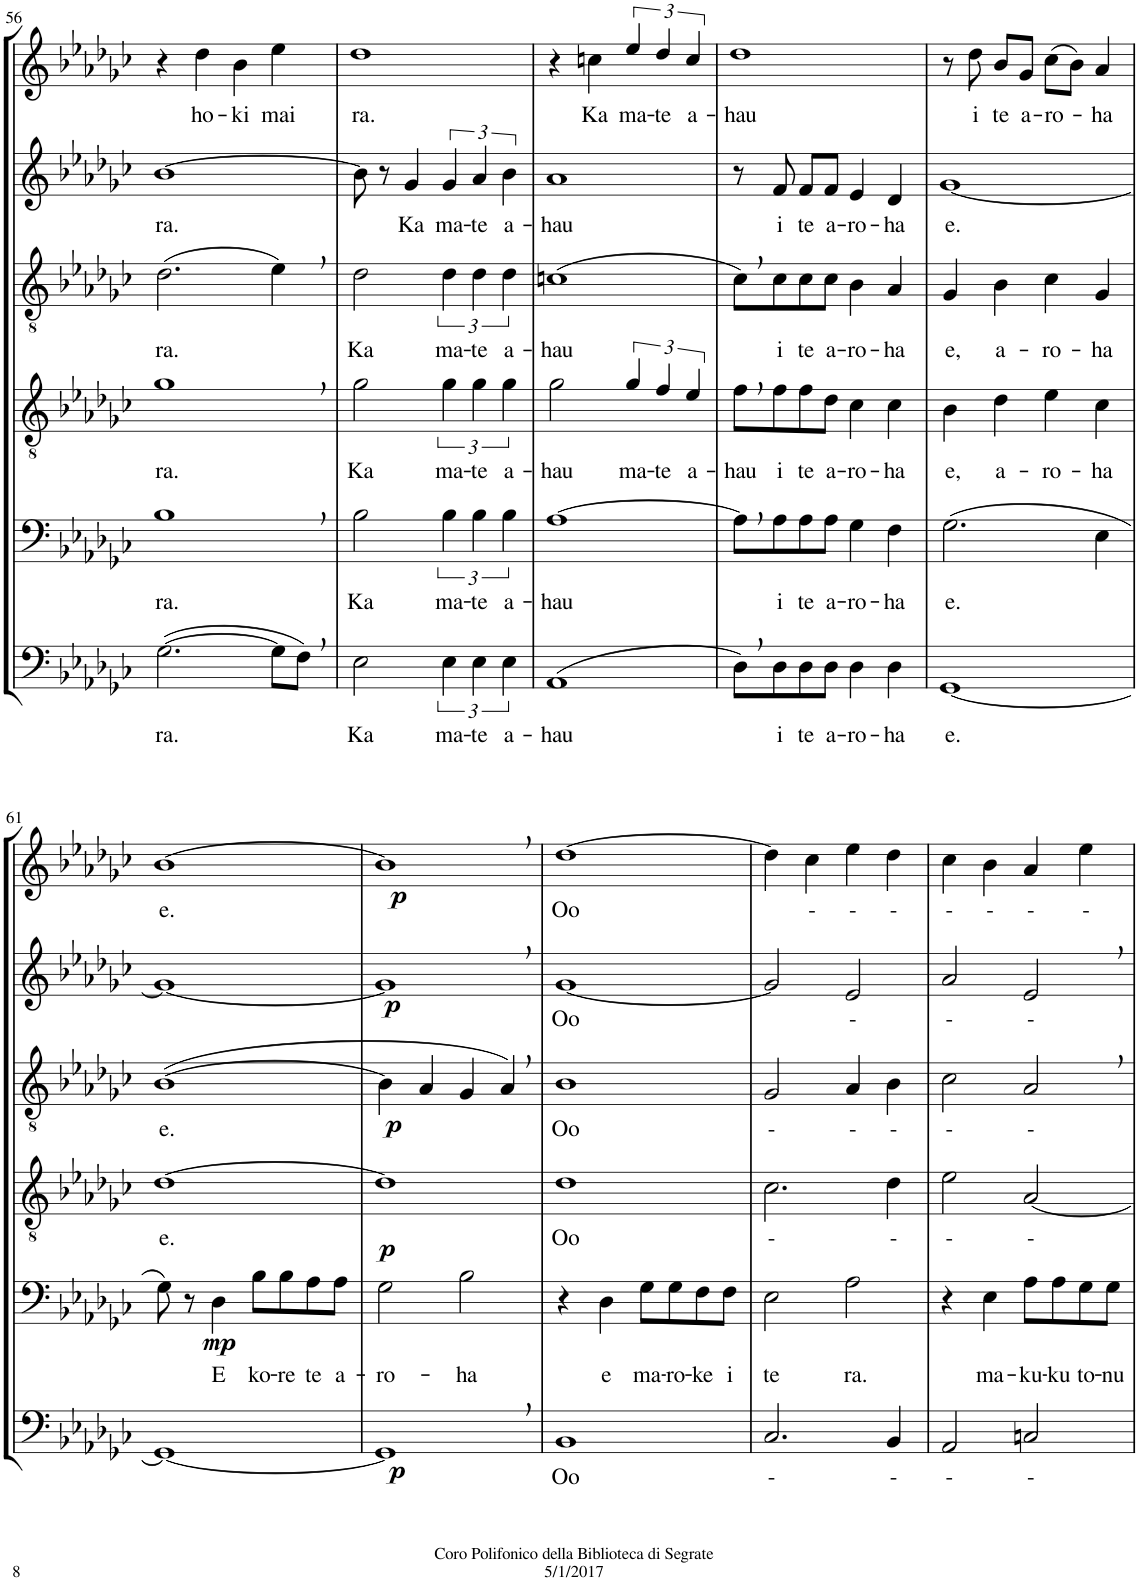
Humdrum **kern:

**kern	**text	**dynam	**kern	**text	**dynam	**kern	**text	**dynam	**kern	**text	**dynam	**kern	**text	**dynam	**kern	**text	**dynam
*part6	*part6	*part6	*part5	*part5	*part5	*part4	*part4	*part4	*part3	*part3	*part3	*part2	*part2	*part2	*part1	*part1	*part1
*staff6	*staff6	*staff6	*staff5	*staff5	*staff5	*staff4	*staff4	*staff4	*staff3	*staff3	*staff3	*staff2	*staff2	*staff2	*staff1	*staff1	*staff1
*I"Bassi II	*	*	*I"Bassi I	*	*	*I"Tenori II	*	*	*I"Tenori I	*	*	*I"Contralti	*	*	*I"Soprani	*	*
!!LO:PB:g=z
*clefF4	*	*	*clefF4	*	*	*clefGv2	*	*	*clefGv2	*	*	*clefG2	*	*	*clefG2	*	*
*k[b-e-a-d-g-c-]	*	*	*k[b-e-a-d-g-c-]	*	*	*k[b-e-a-d-g-c-]	*	*	*k[b-e-a-d-g-c-]	*	*	*k[b-e-a-d-g-c-]	*	*	*k[b-e-a-d-g-c-]	*	*
*G-:	*	*	*G-:	*	*	*G-:	*	*	*G-:	*	*	*G-:	*	*	*G-:	*	*
*M4/4	*	*	*M4/4	*	*	*M4/4	*	*	*M4/4	*	*	*M4/4	*	*	*M4/4	*	*
=56	=56	=56	=56	=56	=56	=56	=56	=56	=56	=56	=56	=56	=56	=56	=56	=56	=56
!	!LO:LY:b	!	!	!LO:LY:b	!	!	!LO:LY:b	!	!	!LO:LY:b	!	!	!LO:LY:b	!	!	!	!
([2.G-\	ra.	.	1B-,	ra.	.	1g-,	ra.	.	(2.d-\	ra.	.	[1b-	ra.	.	4r	.	.
!	!	!	!	!	!	!	!	!	!	!	!	!	!	!	!	!LO:LY:b	!
.	.	.	.	.	.	.	.	.	.	.	.	.	.	.	4dd-\	ho-	.
!	!	!	!	!	!	!	!	!	!	!	!	!	!	!	!	!LO:LY:b	!
.	.	.	.	.	.	.	.	.	.	.	.	.	.	.	4b-\	-ki	.
!	!	!	!	!	!	!	!	!	!	!	!	!	!	!	!	!LO:LY:b	!
8G-\L]	.	.	.	.	.	.	.	.	4e-,\)	.	.	.	.	.	4ee-\	mai	.
8F,\J)	.	.	.	.	.	.	.	.	.	.	.	.	.	.	.	.	.
=57	=57	=57	=57	=57	=57	=57	=57	=57	=57	=57	=57	=57	=57	=57	=57	=57	=57
!	!LO:LY:b	!	!	!LO:LY:b	!	!	!LO:LY:b	!	!	!LO:LY:b	!	!	!	!	!	!LO:LY:b	!
2E-\	Ka	.	2B-\	Ka	.	2g-\	Ka	.	2d-\	Ka	.	8b-\]	.	.	1dd-	ra.	.
.	.	.	.	.	.	.	.	.	.	.	.	8r	.	.	.	.	.
!	!	!	!	!	!	!	!	!	!	!	!	!	!LO:LY:b	!	!	!	!
.	.	.	.	.	.	.	.	.	.	.	.	4g-/	Ka	.	.	.	.
!	!LO:LY:b	!	!	!LO:LY:b	!	!	!LO:LY:b	!	!	!LO:LY:b	!	!	!LO:LY:b	!	!	!	!
6E-\	ma-	.	6B-\	ma-	.	6g-\	ma-	.	6d-\	ma-	.	6g-/	ma-	.	.	.	.
!	!LO:LY:b	!	!	!LO:LY:b	!	!	!LO:LY:b	!	!	!LO:LY:b	!	!	!LO:LY:b	!	!	!	!
6E-\	-te	.	6B-\	-te	.	6g-\	-te	.	6d-\	-te	.	6a-/	-te	.	.	.	.
!	!LO:LY:b	!	!	!LO:LY:b	!	!	!LO:LY:b	!	!	!LO:LY:b	!	!	!LO:LY:b	!	!	!	!
6E-\	a-	.	6B-\	a-	.	6g-\	a-	.	6d-\	a-	.	6b-\	a-	.	.	.	.
=58	=58	=58	=58	=58	=58	=58	=58	=58	=58	=58	=58	=58	=58	=58	=58	=58	=58
!	!LO:LY:b	!	!	!LO:LY:b	!	!	!LO:LY:b	!	!	!LO:LY:b	!	!	!LO:LY:b	!	!	!	!
(1AA-	-hau	.	[1A-	-hau	.	2g-\	-hau	.	(1cn	-hau	.	1a-	-hau	.	4r	.	.
!	!	!	!	!	!	!	!	!	!	!	!	!	!	!	!	!LO:LY:b	!
.	.	.	.	.	.	.	.	.	.	.	.	.	.	.	4ccn\	Ka	.
!	!	!	!	!	!	!	!LO:LY:b	!	!	!	!	!	!	!	!	!LO:LY:b	!
.	.	.	.	.	.	6g-/	ma-	.	.	.	.	.	.	.	6ee-/	ma-	.
!	!	!	!	!	!	!	!LO:LY:b	!	!	!	!	!	!	!	!	!LO:LY:b	!
.	.	.	.	.	.	6f/	-te	.	.	.	.	.	.	.	6dd-/	-te	.
!	!	!	!	!	!	!	!LO:LY:b	!	!	!	!	!	!	!	!	!LO:LY:b	!
.	.	.	.	.	.	6e-/	a-	.	.	.	.	.	.	.	6cc/	a-	.
=59	=59	=59	=59	=59	=59	=59	=59	=59	=59	=59	=59	=59	=59	=59	=59	=59	=59
!	!	!	!	!	!	!	!LO:LY:b	!	!	!	!	!	!	!	!	!LO:LY:b	!
8D-,\L)	.	.	8A-,\L]	.	.	8f,\L	-hau	.	8c-,\L)	.	.	8r	.	.	1dd-	-hau	.
!	!LO:LY:b	!	!	!LO:LY:b	!	!	!LO:LY:b	!	!	!LO:LY:b	!	!	!LO:LY:b	!	!	!	!
8D-\	i	.	8A-\	i	.	8f\	i	.	8c-\	i	.	8f/	i	.	.	.	.
!	!LO:LY:b	!	!	!LO:LY:b	!	!	!LO:LY:b	!	!	!LO:LY:b	!	!	!LO:LY:b	!	!	!	!
8D-\	te	.	8A-\	te	.	8f\	te	.	8c-\	te	.	8f/L	te	.	.	.	.
!	!LO:LY:b	!	!	!LO:LY:b	!	!	!LO:LY:b	!	!	!LO:LY:b	!	!	!LO:LY:b	!	!	!	!
8D-\J	a-	.	8A-\J	a-	.	8d-\J	a-	.	8c-\J	a-	.	8f/J	a-	.	.	.	.
!	!LO:LY:b	!	!	!LO:LY:b	!	!	!LO:LY:b	!	!	!LO:LY:b	!	!	!LO:LY:b	!	!	!	!
4D-\	-ro-	.	4G-\	-ro-	.	4c-\	-ro-	.	4B-\	-ro-	.	4e-/	-ro-	.	.	.	.
!	!LO:LY:b	!	!	!LO:LY:b	!	!	!LO:LY:b	!	!	!LO:LY:b	!	!	!LO:LY:b	!	!	!	!
4D-\	-ha	.	4F\	-ha	.	4c-\	-ha	.	4A-/	-ha	.	4d-/	-ha	.	.	.	.
=60	=60	=60	=60	=60	=60	=60	=60	=60	=60	=60	=60	=60	=60	=60	=60	=60	=60
!	!LO:LY:b	!	!	!LO:LY:b	!	!	!LO:LY:b	!	!	!LO:LY:b	!	!	!LO:LY:b	!	!	!	!
[1GG-	e.	.	(2.G-\	e.	.	4B-\	e,	.	4G-/	e,	.	[1g-	e.	.	8r	.	.
!	!	!	!	!	!	!	!	!	!	!	!	!	!	!	!	!LO:LY:b	!
.	.	.	.	.	.	.	.	.	.	.	.	.	.	.	8dd-\	i	.
!	!	!	!	!	!	!	!LO:LY:b	!	!	!LO:LY:b	!	!	!	!	!	!LO:LY:b	!
.	.	.	.	.	.	4d-\	a-	.	4B-\	a-	.	.	.	.	8b-/L	te	.
!	!	!	!	!	!	!	!	!	!	!	!	!	!	!	!	!LO:LY:b	!
.	.	.	.	.	.	.	.	.	.	.	.	.	.	.	8g-/J	a-	.
!	!	!	!	!	!	!	!LO:LY:b	!	!	!LO:LY:b	!	!	!	!	!	!LO:LY:b	!
.	.	.	.	.	.	4e-\	-ro-	.	4c-\	-ro-	.	.	.	.	(8cc-\L	-ro-	.
.	.	.	.	.	.	.	.	.	.	.	.	.	.	.	8b-\J)	.	.
!	!	!	!	!	!	!	!LO:LY:b	!	!	!LO:LY:b	!	!	!	!	!	!LO:LY:b	!
.	.	.	4E-\	.	.	4c-\	-ha	.	4G-/	-ha	.	.	.	.	4a-/	-ha	.
!!LO:LB:g=z
=61	=61	=61	=61	=61	=61	=61	=61	=61	=61	=61	=61	=61	=61	=61	=61	=61	=61
!	!	!	!	!	!	!	!LO:LY:b	!	!	!LO:LY:b	!	!	!	!	!	!LO:LY:b	!
1GG-_	.	.	8G-\)	.	.	[1d-	e.	.	([1B-	e.	.	1g-_	.	.	[1b-	e.	.
.	.	.	8r	.	.	.	.	.	.	.	.	.	.	.	.	.	.
!	!	!	!	!LO:LY:b	!LO:DY:b	!	!	!	!	!	!	!	!	!	!	!	!
.	.	.	4D-\	E	mp	.	.	.	.	.	.	.	.	.	.	.	.
!	!	!	!	!LO:LY:b	!	!	!	!	!	!	!	!	!	!	!	!	!
.	.	.	8B-\L	ko-	.	.	.	.	.	.	.	.	.	.	.	.	.
!	!	!	!	!LO:LY:b	!	!	!	!	!	!	!	!	!	!	!	!	!
.	.	.	8B-\	-re	.	.	.	.	.	.	.	.	.	.	.	.	.
!	!	!	!	!LO:LY:b	!	!	!	!	!	!	!	!	!	!	!	!	!
.	.	.	8A-\	te	.	.	.	.	.	.	.	.	.	.	.	.	.
!	!	!	!	!LO:LY:b	!	!	!	!	!	!	!	!	!	!	!	!	!
.	.	.	8A-\J	a-	.	.	.	.	.	.	.	.	.	.	.	.	.
=62	=62	=62	=62	=62	=62	=62	=62	=62	=62	=62	=62	=62	=62	=62	=62	=62	=62
!	!	!LO:DY:b	!	!LO:LY:b	!	!	!	!LO:DY:b	!	!	!LO:DY:b	!	!	!LO:DY:b	!	!	!LO:DY:b
1GG-,]	.	p	2G-\	-ro-	.	1d-]	.	p	4B-\]	.	p	1g-,]	.	p	1b-,]	.	p
.	.	.	.	.	.	.	.	.	4A-/	.	.	.	.	.	.	.	.
!	!	!	!	!LO:LY:b	!	!	!	!	!	!	!	!	!	!	!	!	!
.	.	.	2B-\	-ha	.	.	.	.	4G-/	.	.	.	.	.	.	.	.
.	.	.	.	.	.	.	.	.	4A-,/)	.	.	.	.	.	.	.	.
=63	=63	=63	=63	=63	=63	=63	=63	=63	=63	=63	=63	=63	=63	=63	=63	=63	=63
!	!LO:LY:b	!	!	!	!	!	!LO:LY:b	!	!	!LO:LY:b	!	!	!LO:LY:b	!	!	!LO:LY:b	!
1BB-	Oo	.	4r	.	.	1d-	Oo	.	1B-	Oo	.	[1g-	Oo	.	[1dd-	Oo	.
!	!	!	!	!LO:LY:b	!	!	!	!	!	!	!	!	!	!	!	!	!
.	.	.	4D-\	e	.	.	.	.	.	.	.	.	.	.	.	.	.
!	!	!	!	!LO:LY:b	!	!	!	!	!	!	!	!	!	!	!	!	!
.	.	.	8G-\L	ma-	.	.	.	.	.	.	.	.	.	.	.	.	.
!	!	!	!	!LO:LY:b	!	!	!	!	!	!	!	!	!	!	!	!	!
.	.	.	8G-\	-ro-	.	.	.	.	.	.	.	.	.	.	.	.	.
!	!	!	!	!LO:LY:b	!	!	!	!	!	!	!	!	!	!	!	!	!
.	.	.	8F\	-ke	.	.	.	.	.	.	.	.	.	.	.	.	.
!	!	!	!	!LO:LY:b	!	!	!	!	!	!	!	!	!	!	!	!	!
.	.	.	8F\J	i	.	.	.	.	.	.	.	.	.	.	.	.	.
=64	=64	=64	=64	=64	=64	=64	=64	=64	=64	=64	=64	=64	=64	=64	=64	=64	=64
!	!LO:LY:b	!	!	!LO:LY:b	!	!	!LO:LY:b	!	!	!LO:LY:b	!	!	!	!	!	!	!
2.C-/	-	.	2E-\	te	.	2.c-\	-	.	2G-/	-	.	2g-/]	.	.	4dd-\]	.	.
!	!	!	!	!	!	!	!	!	!	!	!	!	!	!	!	!LO:LY:b	!
.	.	.	.	.	.	.	.	.	.	.	.	.	.	.	4cc-\	-	.
!	!	!	!	!LO:LY:b	!	!	!	!	!	!LO:LY:b	!	!	!LO:LY:b	!	!	!LO:LY:b	!
.	.	.	2A-\	ra.	.	.	.	.	4A-/	-	.	2e-/	-	.	4ee-\	-	.
!	!LO:LY:b	!	!	!	!	!	!LO:LY:b	!	!	!LO:LY:b	!	!	!	!	!	!LO:LY:b	!
4BB-/	-	.	.	.	.	4d-\	-	.	4B-\	-	.	.	.	.	4dd-\	-	.
=65	=65	=65	=65	=65	=65	=65	=65	=65	=65	=65	=65	=65	=65	=65	=65	=65	=65
!	!LO:LY:b	!	!	!	!	!	!LO:LY:b	!	!	!LO:LY:b	!	!	!LO:LY:b	!	!	!LO:LY:b	!
2AA-/	-	.	4r	.	.	2e-\	-	.	2c-\	-	.	2a-/	-	.	4cc-\	-	.
!	!	!	!	!LO:LY:b	!	!	!	!	!	!	!	!	!	!	!	!LO:LY:b	!
.	.	.	4E-\	ma-	.	.	.	.	.	.	.	.	.	.	4b-\	-	.
!	!LO:LY:b	!	!	!LO:LY:b	!	!	!LO:LY:b	!	!	!LO:LY:b	!	!	!LO:LY:b	!	!	!LO:LY:b	!
2Cn/	-	.	8A-\L	-ku-	.	[2A-/	-	.	2A-,/	-	.	2e-,/	-	.	4a-/	-	.
!	!	!	!	!LO:LY:b	!	!	!	!	!	!	!	!	!	!	!	!	!
.	.	.	8A-\	-ku	.	.	.	.	.	.	.	.	.	.	.	.	.
!	!	!	!	!LO:LY:b	!	!	!	!	!	!	!	!	!	!	!	!LO:LY:b	!
.	.	.	8G-\	to-	.	.	.	.	.	.	.	.	.	.	4ee-\	-	.
!	!	!	!	!LO:LY:b	!	!	!	!	!	!	!	!	!	!	!	!	!
.	.	.	8G-\J	-nu	.	.	.	.	.	.	.	.	.	.	.	.	.
=	=	=	=	=	=	=	=	=	=	=	=	=	=	=	=	=	=
*-	*-	*-	*-	*-	*-	*-	*-	*-	*-	*-	*-	*-	*-	*-	*-	*-	*-
